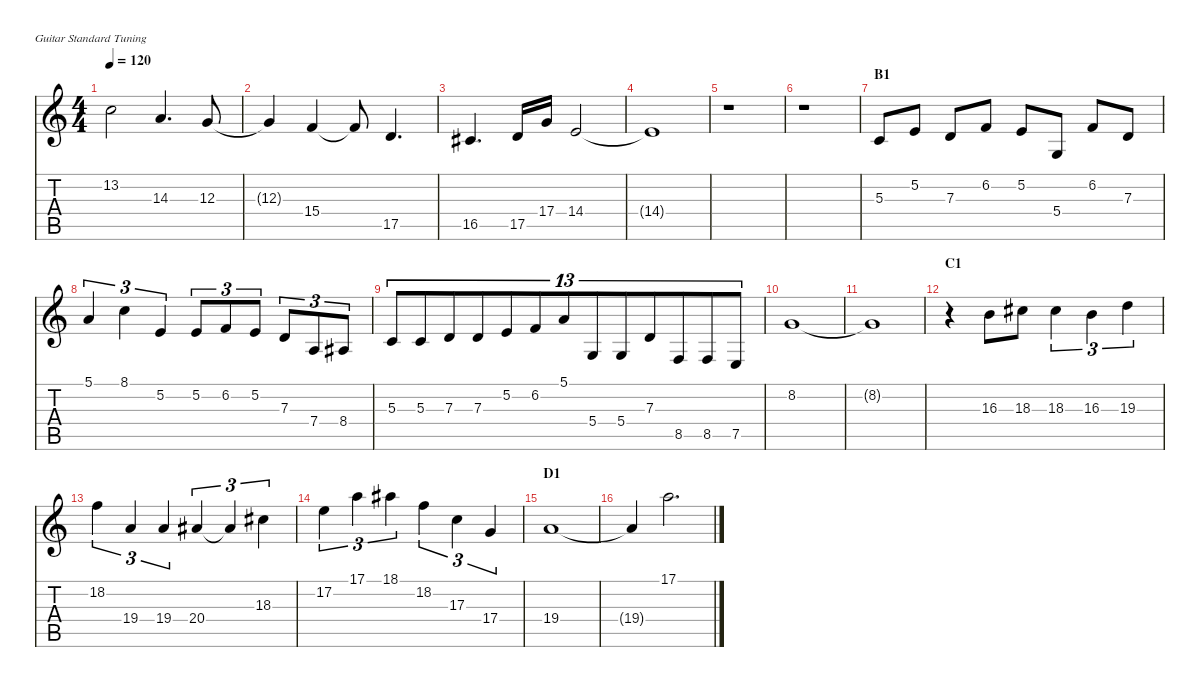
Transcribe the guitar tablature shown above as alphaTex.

\defaultSystemsLayout 4
\hideDynamics
\bracketExtendMode nobrackets
\singleTrackTrackNamePolicy hidden
\multiTrackTrackNamePolicy hidden
\otherSystemsTrackNameOrientation horizontal
\track ("Keyboard (Eddie Jobson)" "br.synth.") {instrument synthbrass2}
\staff {score tabs}
\tuning (E4 B3 G3 D3 A2 E2)
\ts (4 4)
\tempo 120
\clef g2
\ks c
13.2{t}.2{dy f beam Down} 14.3.4{d dy fff beam Up} 12.3.8{beam Up} |
12.3{t}.4{dy f beam Up} 15.4.4{dy fff beam Up} 15.4{t}.8{dy f beam Up} 17.5.4{d dy fff beam Up} |
16.5{acc #}.4{d beam Up} 17.5.16{beam Up} 17.4.16{beam Up} 14.4.2{beam Up} |
14.4{t}.1{dy f beam Up} |
r.1{beam Down} |
r.1{beam Down} |
\section ("" "B1")
5.3.8{dy fff beam Up} 5.2.8{beam Up} 7.3.8{beam Up} 6.2.8{beam Up} 5.2.8{beam Up} 5.4.8{beam Up} 6.2.8{beam Up} 7.3.8{beam Up} |
5.1.4{tu (3 2) beam Up} 8.1.4{tu (3 2) beam Down} 5.2.4{tu (3 2) beam Up} 5.2.8{tu (3 2) beam Up} 6.2.8{tu (3 2) beam Up} 5.2.8{tu (3 2) beam Up} 7.3.8{tu (3 2) beam Up} 7.4.8{tu (3 2) beam Up} 8.4{acc #}.8{tu (3 2) beam Up} |
5.3.8{tu (13 8) beam Up} 5.3.8{tu (13 8) beam Up} 7.3.8{tu (13 8) beam Up} 7.3.8{tu (13 8) beam Up} 5.2.8{tu (13 8) beam Up} 6.2.8{tu (13 8) beam Up} 5.1.8{tu (13 8) beam Up} 5.4.8{tu (13 8) beam Up} 5.4.8{tu (13 8) beam Up} 7.3.8{tu (13 8) beam Up} 8.5.8{tu (13 8) beam Up} 8.5.8{tu (13 8) beam Up} 7.5.8{tu (13 8) beam Up} |
8.2.1{beam Up} |
8.2{t}.1{dy f beam Up} |
\section ("" "C1")
r.4{beam Down} 16.3.8{dy fff beam Down} 18.3{acc #}.8{beam Down} 18.3{acc #}.4{tu (3 2) beam Down} 16.3.4{tu (3 2) beam Down} 19.3.4{tu (3 2) beam Down} |
18.2.4{tu (3 2) beam Down} 19.4.4{tu (3 2) beam Up} 19.4.4{tu (3 2) beam Up} 20.4{acc #}.4{tu (3 2) beam Up} 20.4{t acc #}.4{tu (3 2) dy f beam Up} 18.3{acc #}.4{tu (3 2) dy fff beam Down} |
17.2.4{tu (3 2) beam Down} 17.1.4{tu (3 2) beam Down} 18.1{acc #}.4{tu (3 2) beam Down} 18.2.4{tu (3 2) beam Down} 17.3.4{tu (3 2) beam Down} 17.4.4{tu (3 2) beam Up} |
\section ("" "D1")
19.4.1{beam Up} |
19.4{t}.4{dy f beam Up} 17.1.2{d dy fff beam Down}
